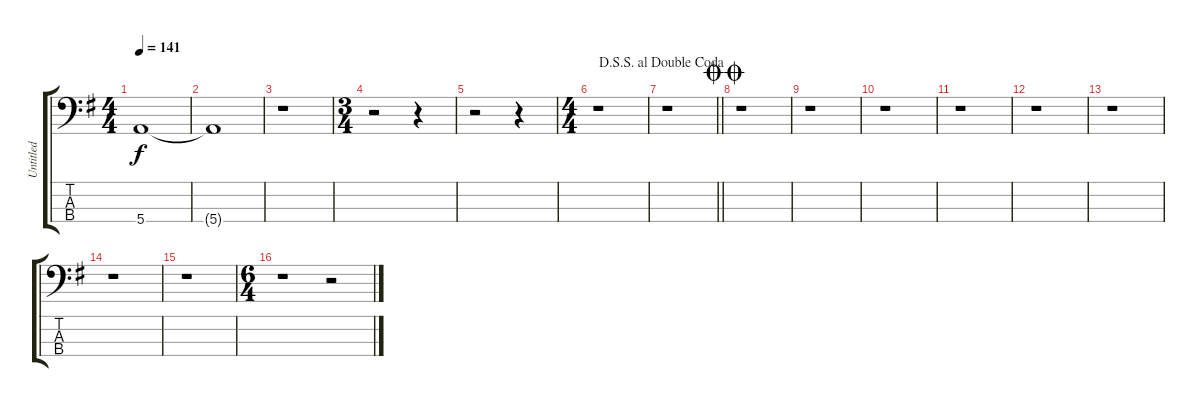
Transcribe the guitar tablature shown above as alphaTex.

\track ("Untitled" "Untitled") {instrument electricbassfinger}
\staff {score tabs}
\tuning (G2 D2 A1 E1) {hide}
\ts (4 4)
\tempo 141
\clef f4
\ks g
5.4.1{dy f} |
5.4{t}.1 |
r.1 |
\ts (3 4)
r.2 r.4 |
r.2 r.4 |
\ts (4 4)
r.1 |
\jump dalsegnosegnoaldoublecoda
\barLineRight lightlight
r.1 |
\jump doublecoda
r.1 |
r.1 |
r.1 |
r.1 |
r.1 |
r.1 |
r.1 |
r.1 |
\ts (6 4)
r.1 r.2
